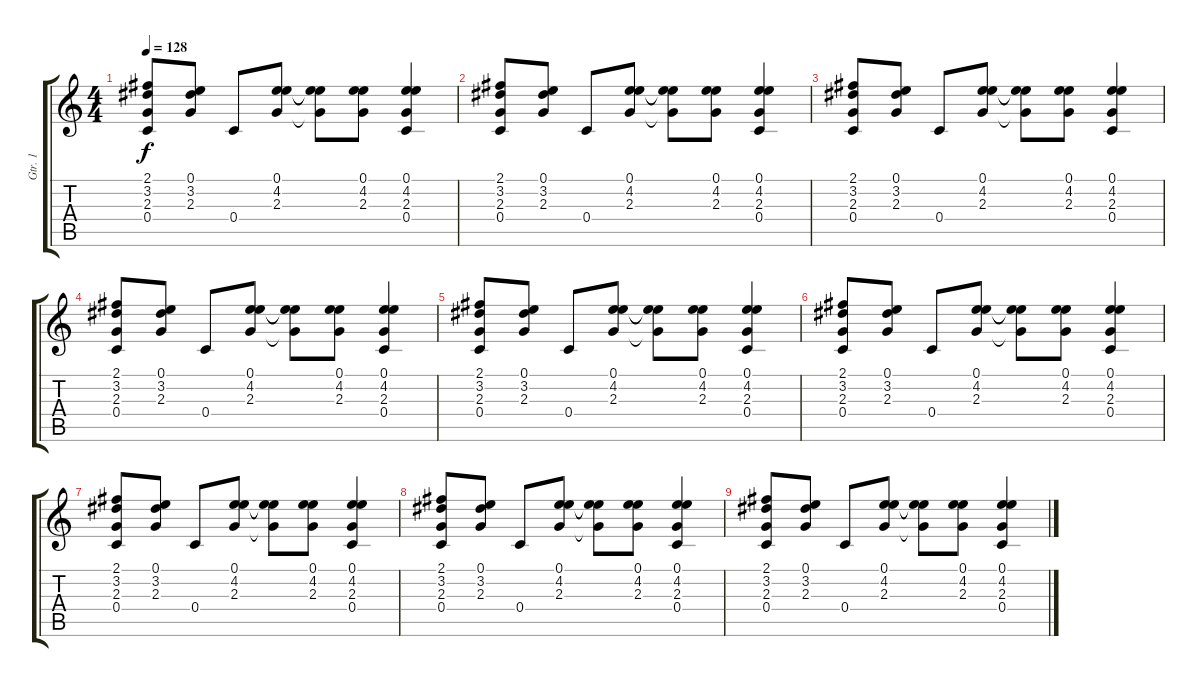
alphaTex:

\track ("Gtr. 1" "Gtr. 1") {instrument acousticguitarnylon}
\staff {score tabs}
\tuning (E4 C4 F3 C3 G2 C2) {hide}
\ts (4 4)
\tempo 128
\clef g2
\ks c
(2.1 3.2 2.3 0.4).8{dy f} (0.1 3.2 2.3).8 0.4.8 (0.1 4.2 2.3).8 (0.1{t} 4.2{t} 2.3{t}).8 (0.1 4.2 2.3).8 (0.1 4.2 2.3 0.4).4 |
(2.1 3.2 2.3 0.4).8 (0.1 3.2 2.3).8 0.4.8 (0.1 4.2 2.3).8 (0.1{t} 4.2{t} 2.3{t}).8 (0.1 4.2 2.3).8 (0.1 4.2 2.3 0.4).4 |
(2.1 3.2 2.3 0.4).8 (0.1 3.2 2.3).8 0.4.8 (0.1 4.2 2.3).8 (0.1{t} 4.2{t} 2.3{t}).8 (0.1 4.2 2.3).8 (0.1 4.2 2.3 0.4).4 |
(2.1 3.2 2.3 0.4).8 (0.1 3.2 2.3).8 0.4.8 (0.1 4.2 2.3).8 (0.1{t} 4.2{t} 2.3{t}).8 (0.1 4.2 2.3).8 (0.1 4.2 2.3 0.4).4 |
(2.1 3.2 2.3 0.4).8 (0.1 3.2 2.3).8 0.4.8 (0.1 4.2 2.3).8 (0.1{t} 4.2{t} 2.3{t}).8 (0.1 4.2 2.3).8 (0.1 4.2 2.3 0.4).4 |
(2.1 3.2 2.3 0.4).8 (0.1 3.2 2.3).8 0.4.8 (0.1 4.2 2.3).8 (0.1{t} 4.2{t} 2.3{t}).8 (0.1 4.2 2.3).8 (0.1 4.2 2.3 0.4).4 |
(2.1 3.2 2.3 0.4).8 (0.1 3.2 2.3).8 0.4.8 (0.1 4.2 2.3).8 (0.1{t} 4.2{t} 2.3{t}).8 (0.1 4.2 2.3).8 (0.1 4.2 2.3 0.4).4 |
(2.1 3.2 2.3 0.4).8 (0.1 3.2 2.3).8 0.4.8 (0.1 4.2 2.3).8 (0.1{t} 4.2{t} 2.3{t}).8 (0.1 4.2 2.3).8 (0.1 4.2 2.3 0.4).4 |
(2.1 3.2 2.3 0.4).8 (0.1 3.2 2.3).8 0.4.8 (0.1 4.2 2.3).8 (0.1{t} 4.2{t} 2.3{t}).8 (0.1 4.2 2.3).8 (0.1 4.2 2.3 0.4).4
